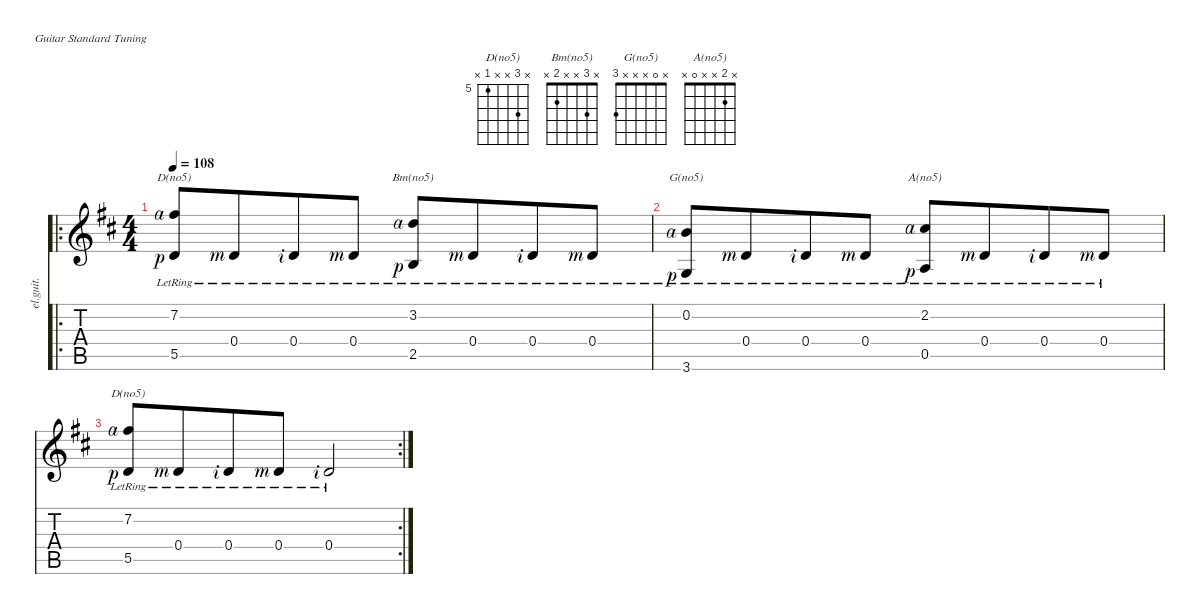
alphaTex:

\defaultSystemsLayout 4
\hideDynamics
\bracketExtendMode nobrackets
\track ("Clean Guitar" "el.guit.") {defaultSystemsLayout 5 instrument electricguitarclean}
\staff {score tabs}
\tuning (E4 B3 G3 D3 A2 E2)
\chord ("D(no5)" x 7 x x 5 x) {firstfret 5 showfingering false}
\chord ("Bm(no5)" x 3 x x 2 x) {showfingering false}
\chord ("G(no5)" x 0 x x x 3) {showfingering false}
\chord ("A(no5)" x 2 x x 0 x) {showfingering false}
\ro
\ts (4 4)
\beaming (8 4 4)
\tempo 108
\clef g2
\scale
0.475513
\ks d
(5.5{lr rf 1 acc forcenatural} 7.2{lr rf 4 acc #}).8{ch "D(no5)" dy mf instrument electricguitarclean beam Up} 0.4{lr rf 3 acc forcenatural}.8{beam Up} 0.4{lr rf 2 acc forcenatural}.8{beam Up} 0.4{lr rf 3 acc forcenatural}.8{beam Up} (2.5{lr rf 1 acc forcenatural} 3.2{lr rf 4 acc forcenatural}).8{ch "Bm(no5)" beam Up} 0.4{lr rf 3 acc forcenatural}.8{beam Up} 0.4{lr rf 2 acc forcenatural}.8{beam Up} 0.4{lr rf 3 acc forcenatural}.8{beam Up} |
\scale
0.305226 (3.6{lr rf 1 acc forcenatural} 0.2{lr rf 4 acc forcenatural}).8{ch "G(no5)" beam Up} 0.4{lr rf 3 acc forcenatural}.8{beam Up} 0.4{lr rf 2 acc forcenatural}.8{beam Up} 0.4{lr rf 3 acc forcenatural}.8{beam Up} (0.5{lr rf 1 acc forcenatural} 2.2{lr rf 4 acc #}).8{ch "A(no5)" beam Up} 0.4{lr rf 3 acc forcenatural}.8{beam Up} 0.4{lr rf 2 acc forcenatural}.8{beam Up} 0.4{lr rf 3 acc forcenatural}.8{beam Up} |
\rc 2
(5.5{lr rf 1 acc forcenatural} 7.2{lr rf 4 acc #}).8{ch "D(no5)" beam Up} 0.4{lr rf 3 acc forcenatural}.8{beam Up} 0.4{lr rf 2 acc forcenatural}.8{beam Up} 0.4{lr rf 3 acc forcenatural}.8{beam Up} 0.4{lr rf 2 acc forcenatural}.2{beam Up}
